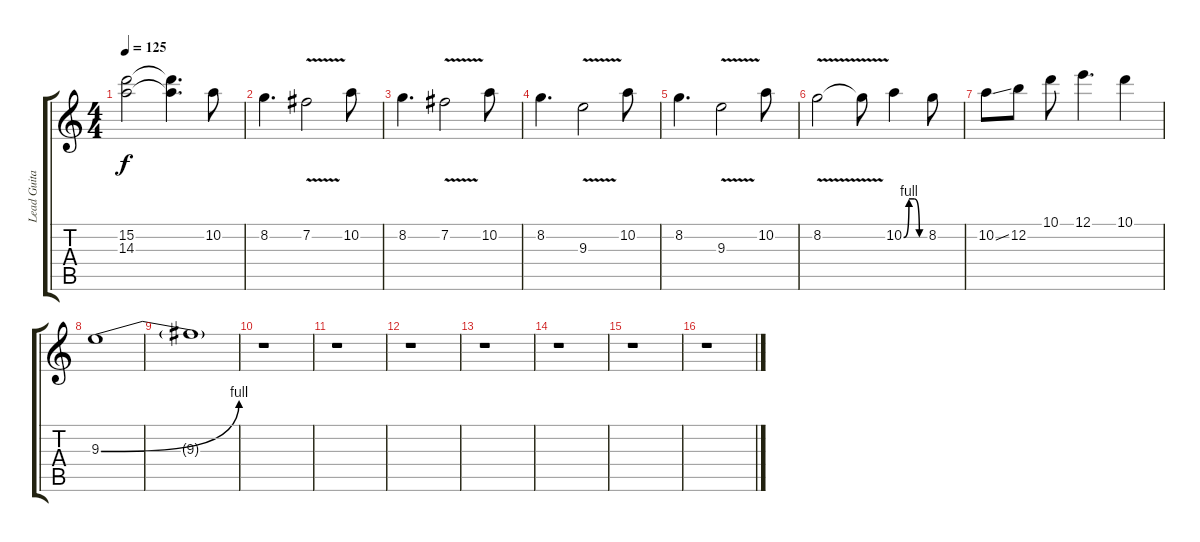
\track ("Lead Guitar" "Lead Guita") {instrument overdrivenguitar}
\staff {score tabs}
\tuning (E4 B3 G3 D3 A2 E2) {hide}
\ts (4 4)
\tempo 125
\clef g2
\ks c
(15.2{t} 14.3{t}).2{dy f} (15.2{t} 14.3{t}).4{d} 10.2.8 |
8.2.4{d} 7.2{v}.2 10.2.8 |
8.2.4{d} 7.2{v}.2 10.2.8 |
8.2.4{d} 9.3{v}.2 10.2.8 |
8.2.4{d} 9.3{v}.2 10.2.8 |
8.2{v}.2 8.2{t}.8 10.2{be (custom 0 0 15 4 30 4 45 0 60 0)}.4 8.2.8 |
10.2{ss}.8 12.2.8 10.1.8 12.1.4{d} 10.1.4 |
9.3{be (bend 0 0 60 4)}.1 |
9.3{t}.1 |
r.1 |
r.1 |
r.1 |
r.1 |
r.1 |
r.1 |
r.1
